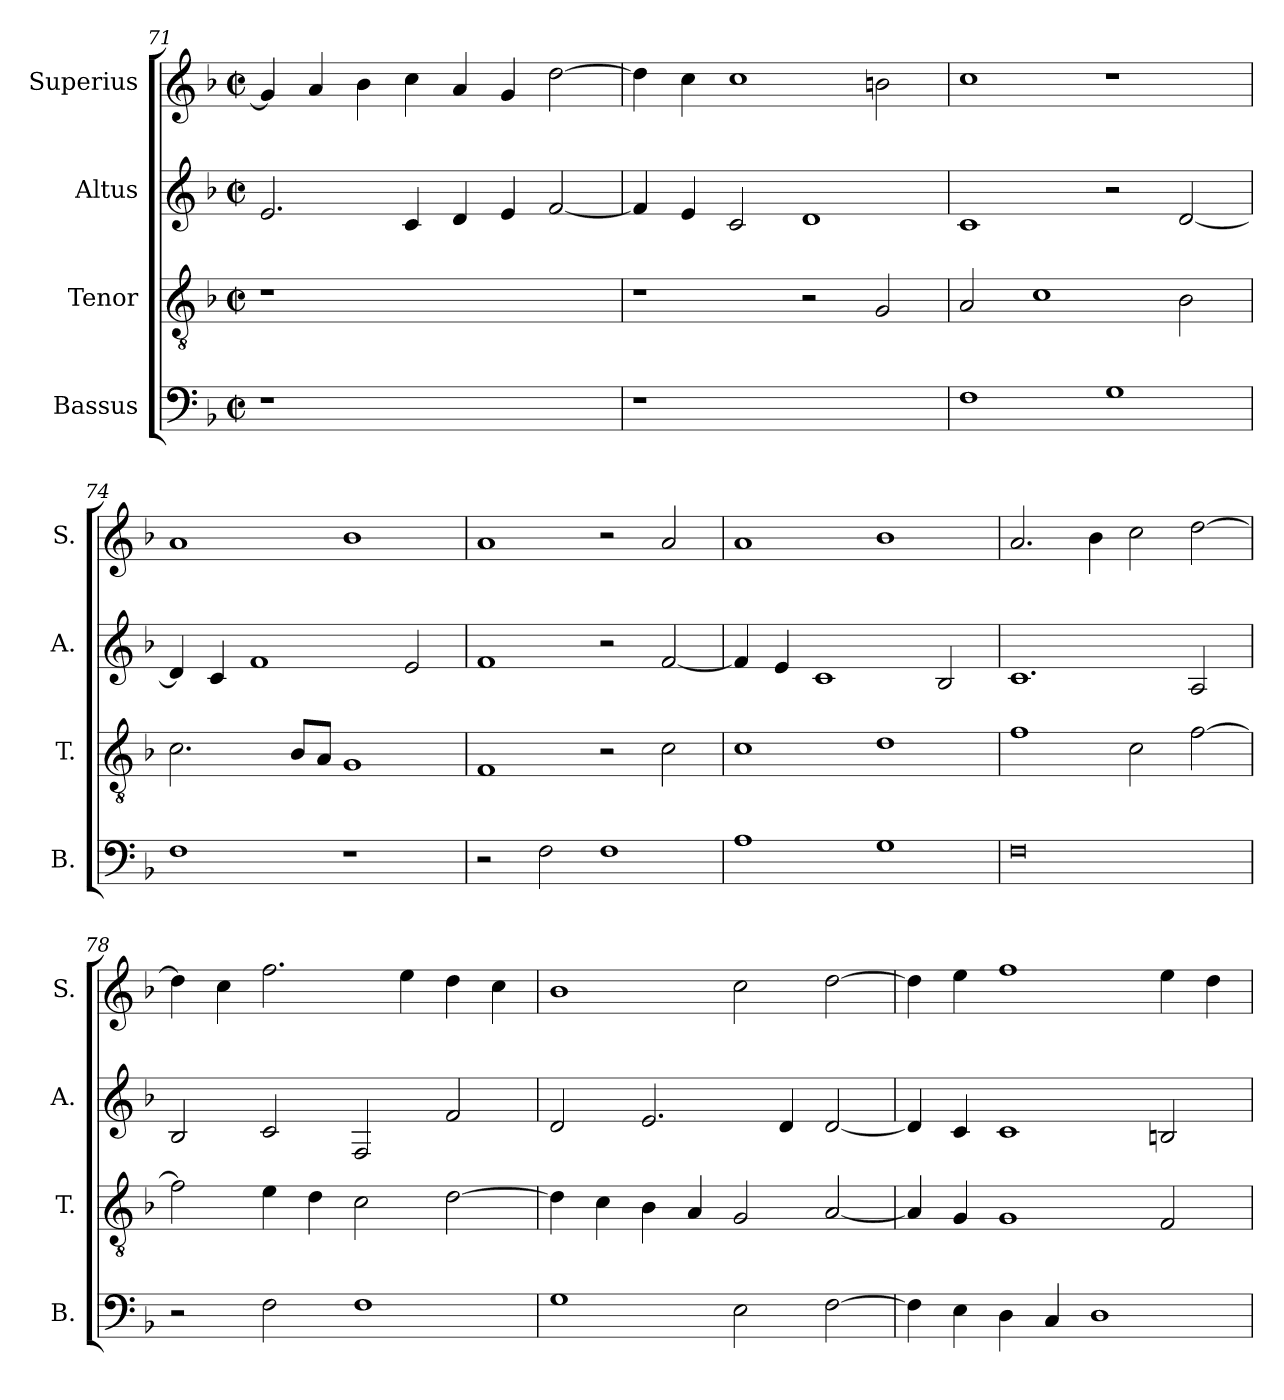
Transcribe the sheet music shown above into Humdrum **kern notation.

**kern	**kern	**kern	**kern
*part4	*part3	*part2	*part1
*staff4	*staff3	*staff2	*staff1
*I"Bassus	*I"Tenor	*I"Altus	*I"Superius
*I'B.	*I'T.	*I'A.	*I'S.
*clefF4	*clefGv2	*clefG2	*clefG2
*	*ITrd7c12	*	*
*k[b-]	*k[b-]	*k[b-]	*k[b-]
*F:	*F:	*F:	*F:
*M2/2	*M2/2	*M2/2	*M2/2
*met(c|)	*met(c|)	*met(c|)	*met(c|)
=71	=71	=71	=71
!LO:N:vis=1	!LO:N:vis=1	!	!
1r	1r	2.ei/	4gi/]
.	.	.	4ai/
.	.	.	4b-i\
.	.	4ci/	4cci\
1ryy	1ryy	4di/	4ai/
.	.	4ei/	4gi/
.	.	[<2fi/	[>2ddi\
=72	=72	=72	=72
!LO:N:vis=1	!	!	!
1r	1r	4fi/]	4ddi\]
.	.	4ei/	4cci\
.	.	2ci/	1cci
1ryy	2r	1di	.
.	2GGi/	.	2bni\
!!LO:LB:g=z
=73	=73	=73	=73
1Fi	2AAi/	1ci	1cci
.	1Ci	.	.
1Gi	.	2r	1r
.	2BB-i\	[<2di/	.
=74	=74	=74	=74
1Fi	2.Ci\	4di/]	1ai
.	.	4ci/	.
.	.	1fi	.
.	8BB-i/L	.	.
.	8AAi/J	.	.
1r	1GGi	.	1b-i
.	.	2ei/	.
=75	=75	=75	=75
2r	1FFi	1fi	1ai
2Fi\	.	.	.
1Fi	2r	2r	2r
.	2Ci\	[<2fi/	2ai/
=76	=76	=76	=76
1Ai	1Ci	4fi/]	1ai
.	.	4ei/	.
.	.	1ci	.
1Gi	1Di	.	1b-i
.	.	2B-i/	.
=77	=77	=77	=77
0Fi	1Fi	1.ci	2.ai/
.	.	.	4b-i\
.	2Ci\	.	2cci\
.	[>2Fi\	2Ai/	[>2ddi\
!!LO:PB:g=z
=78	=78	=78	=78
2r	2Fi\]	2B-i/	4ddi\]
.	.	.	4cci\
2Fi\	4Ei\	2ci/	2.ffi\
.	4Di\	.	.
1Fi	2Ci\	2Fi/	.
.	.	.	4eei\
.	[>2Di\	2fi/	4ddi\
.	.	.	4cci\
=79	=79	=79	=79
1Gi	4Di\]	2di/	1b-i
.	4Ci\	.	.
.	4BB-i\	2.ei/	.
.	4AAi/	.	.
2Ei\	2GGi/	.	2cci\
.	.	4di/	.
[>2Fi\	[<2AAi/	[<2di/	[>2ddi\
=80	=80	=80	=80
4Fi\]	4AAi/]	4di/]	4ddi\]
4Ei\	4GGi/	4ci/	4eei\
4Di\	1GGi	1ci	1ffi
4Ci/	.	.	.
1Di	.	.	.
.	2FFi/	2Bni/	4eei\
.	.	.	4ddi\
=	=	=	=
*-	*-	*-	*-
